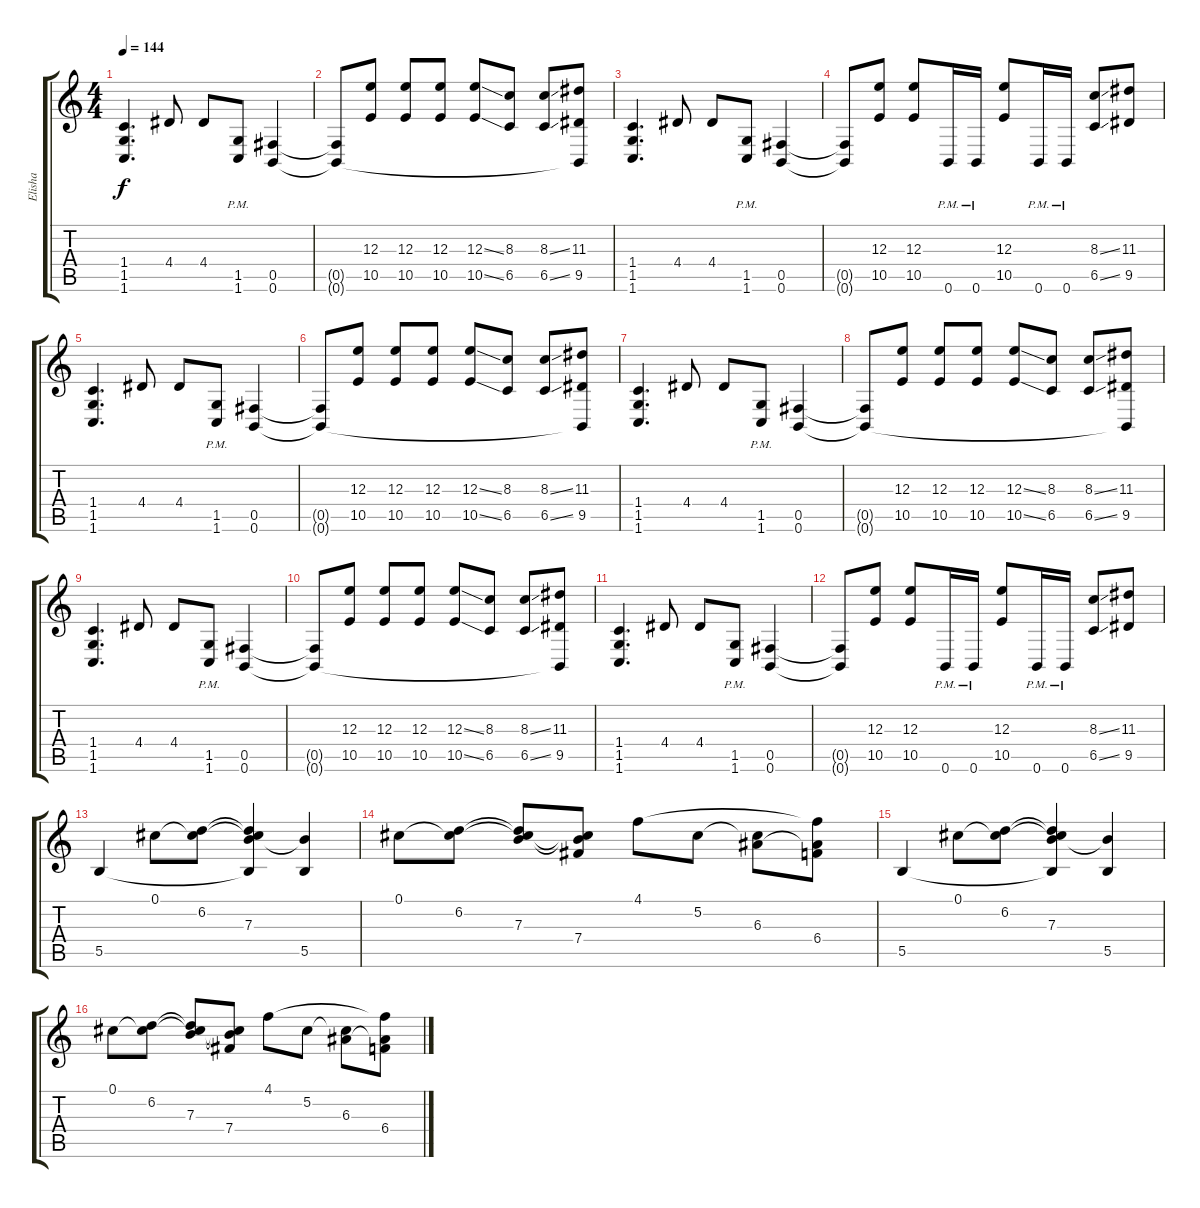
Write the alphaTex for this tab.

\track ("Elisha" "Elisha") {instrument overdrivenguitar}
\staff {score tabs}
\tuning (Db4 Ab3 E3 B2 Gb2 B1) {hide}
\ts (4 4)
\tempo 144
\clef g2
\ks c
(1.4 1.5 1.6).4{d dy f} 4.4.8 4.4.8 (1.5{pm} 1.6{pm}).8 (0.5 0.6).4 |
(0.5{t} 0.6{t}).8 (12.3 10.5).8 (12.3 10.5).8 (12.3 10.5).8 (12.3{ss} 10.5{ss}).8 (8.3 6.5).8 (8.3{ss} 6.5{ss}).8 (11.3 9.5 0.6{t}).8 |
(1.4 1.5 1.6).4{d} 4.4.8 4.4.8 (1.5{pm} 1.6{pm}).8 (0.5 0.6).4 |
(0.5{t} 0.6{t}).8 (12.3 10.5).8 (12.3 10.5).8 0.6{pm}.16 0.6{pm}.16 (12.3 10.5).8 0.6{pm}.16 0.6{pm}.16 (8.3{ss} 6.5{ss}).8 (11.3 9.5).8 |
(1.4 1.5 1.6).4{d} 4.4.8 4.4.8 (1.5{pm} 1.6{pm}).8 (0.5 0.6).4 |
(0.5{t} 0.6{t}).8 (12.3 10.5).8 (12.3 10.5).8 (12.3 10.5).8 (12.3{ss} 10.5{ss}).8 (8.3 6.5).8 (8.3{ss} 6.5{ss}).8 (11.3 9.5 0.6{t}).8 |
(1.4 1.5 1.6).4{d} 4.4.8 4.4.8 (1.5{pm} 1.6{pm}).8 (0.5 0.6).4 |
(0.5{t} 0.6{t}).8 (12.3 10.5).8 (12.3 10.5).8 (12.3 10.5).8 (12.3{ss} 10.5{ss}).8 (8.3 6.5).8 (8.3{ss} 6.5{ss}).8 (11.3 9.5 0.6{t}).8 |
(1.4 1.5 1.6).4{d} 4.4.8 4.4.8 (1.5{pm} 1.6{pm}).8 (0.5 0.6).4 |
(0.5{t} 0.6{t}).8 (12.3 10.5).8 (12.3 10.5).8 (12.3 10.5).8 (12.3{ss} 10.5{ss}).8 (8.3 6.5).8 (8.3{ss} 6.5{ss}).8 (11.3 9.5 0.6{t}).8 |
(1.4 1.5 1.6).4{d} 4.4.8 4.4.8 (1.5{pm} 1.6{pm}).8 (0.5 0.6).4 |
(0.5{t} 0.6{t}).8 (12.3 10.5).8 (12.3 10.5).8 0.6{pm}.16 0.6{pm}.16 (12.3 10.5).8 0.6{pm}.16 0.6{pm}.16 (8.3{ss} 6.5{ss}).8 (11.3 9.5).8 |
5.5.4 0.1.8 (0.1{t} 6.2).8 (0.1{t} 6.2{t} 7.3 5.5{t}).4 (7.3{t} 5.5).4 |
0.1.8 (0.1{t} 6.2).8 (0.1{t} 6.2{t} 7.3).8 (0.1{t} 7.3{t} 7.4).8 4.1.8 5.2.8 (5.2{t} 6.3).8 (4.1{t} 6.3{t} 6.4).8 |
5.5.4 0.1.8 (0.1{t} 6.2).8 (0.1{t} 6.2{t} 7.3 5.5{t}).4 (7.3{t} 5.5).4 |
0.1.8 (0.1{t} 6.2).8 (0.1{t} 6.2{t} 7.3).8 (0.1{t} 7.3{t} 7.4).8 4.1.8 5.2.8 (5.2{t} 6.3).8 (4.1{t} 6.3{t} 6.4).8
